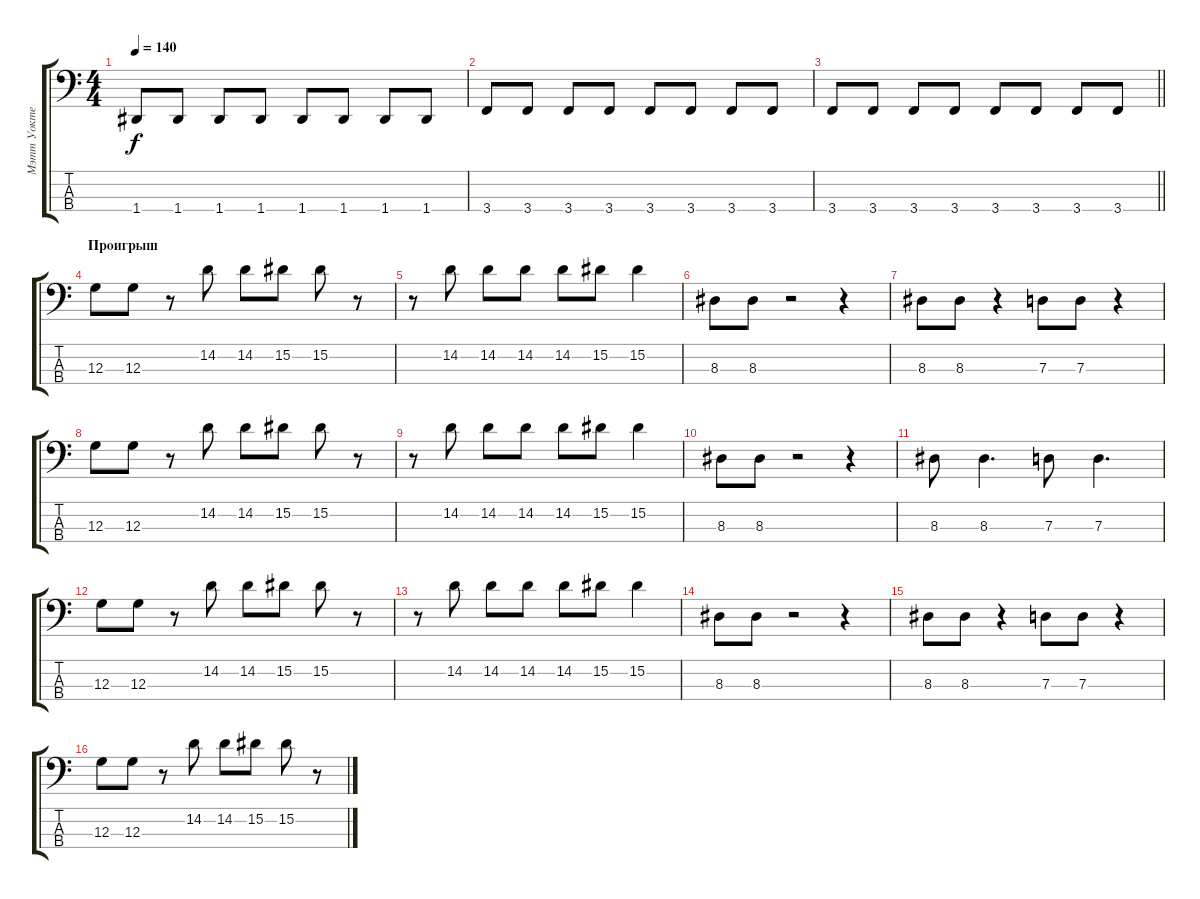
\track ("Мэтт Уоктер " "Мэтт Уокте") {instrument electricbassfinger}
\staff {score tabs}
\tuning (F2 C2 G1 D1) {hide}
\ts (4 4)
\tempo 140
\clef f4
\ks c
1.4.8{dy f} 1.4.8 1.4.8 1.4.8 1.4.8 1.4.8 1.4.8 1.4.8 |
3.4.8 3.4.8 3.4.8 3.4.8 3.4.8 3.4.8 3.4.8 3.4.8 |
\barLineRight lightlight
3.4.8 3.4.8 3.4.8 3.4.8 3.4.8 3.4.8 3.4.8 3.4.8 |
\section ("" "Проигрыш")
12.3.8 12.3.8 r.8 14.2.8 14.2.8 15.2.8 15.2.8 r.8 |
r.8 14.2.8 14.2.8 14.2.8 14.2.8 15.2.8 15.2.4 |
8.3.8 8.3.8 r.2 r.4 |
8.3.8 8.3.8 r.4 7.3.8 7.3.8 r.4 |
12.3.8 12.3.8 r.8 14.2.8 14.2.8 15.2.8 15.2.8 r.8 |
r.8 14.2.8 14.2.8 14.2.8 14.2.8 15.2.8 15.2.4 |
8.3.8 8.3.8 r.2 r.4 |
8.3.8 8.3.4{d} 7.3.8 7.3.4{d} |
12.3.8 12.3.8 r.8 14.2.8 14.2.8 15.2.8 15.2.8 r.8 |
r.8 14.2.8 14.2.8 14.2.8 14.2.8 15.2.8 15.2.4 |
8.3.8 8.3.8 r.2 r.4 |
8.3.8 8.3.8 r.4 7.3.8 7.3.8 r.4 |
12.3.8 12.3.8 r.8 14.2.8 14.2.8 15.2.8 15.2.8 r.8
